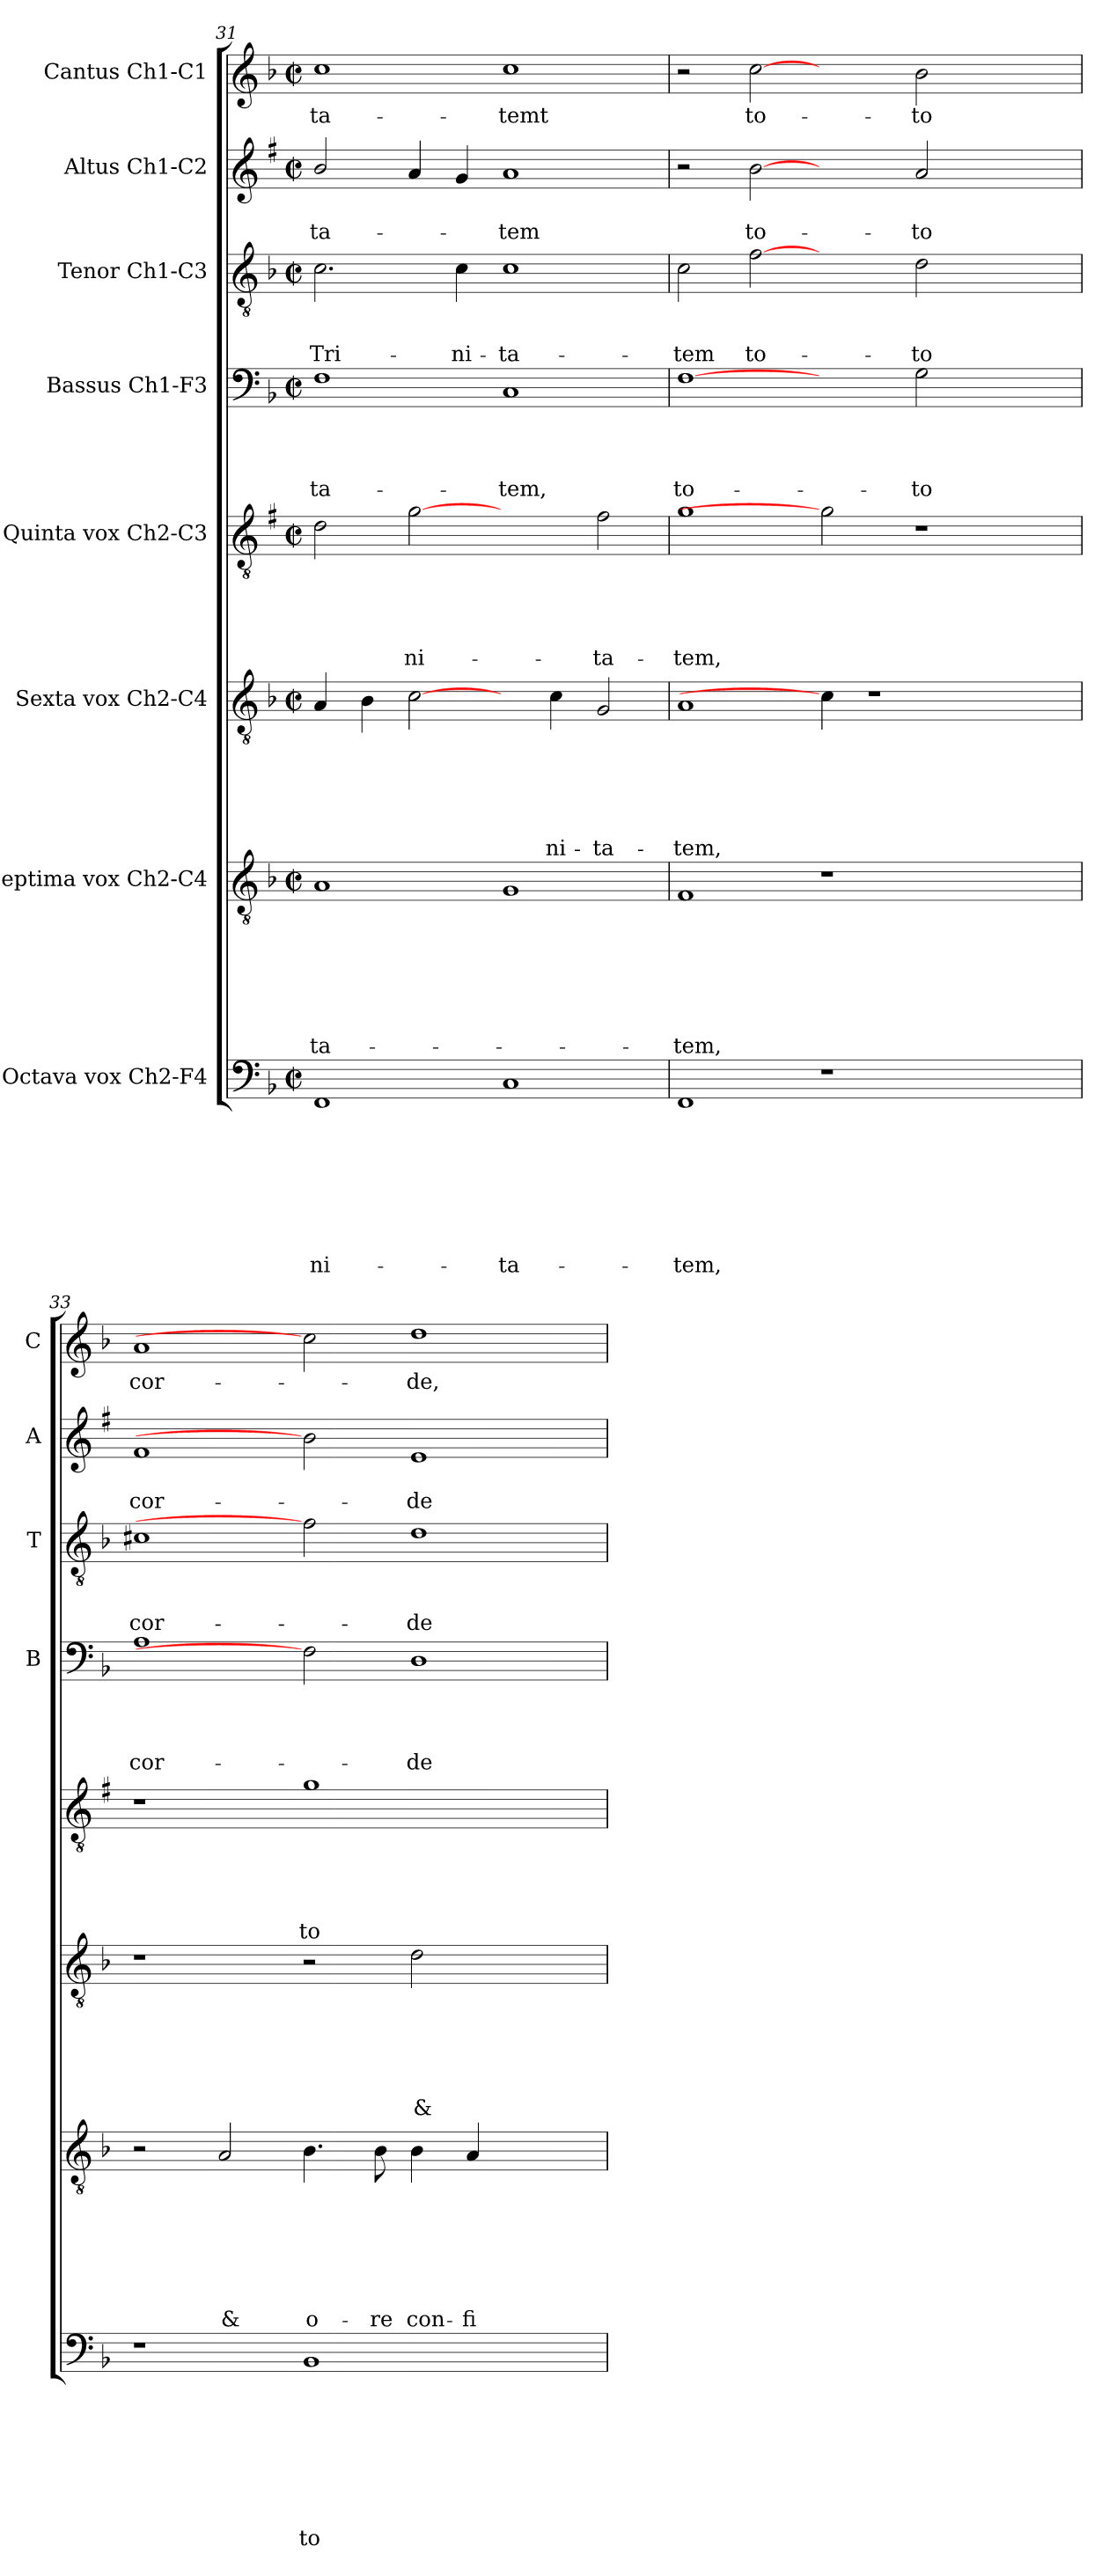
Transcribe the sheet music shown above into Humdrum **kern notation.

**kern	**text	**text	**text	**text	**text	**text	**text	**text	**kern	**text	**text	**text	**text	**text	**text	**text	**kern	**text	**text	**text	**text	**text	**text	**kern	**text	**text	**text	**text	**text	**kern	**text	**text	**text	**text	**kern	**text	**text	**text	**kern	**text	**text	**kern	**text
*part8	*part8	*part8	*part8	*part8	*part8	*part8	*part8	*part8	*part7	*part7	*part7	*part7	*part7	*part7	*part7	*part7	*part6	*part6	*part6	*part6	*part6	*part6	*part6	*part5	*part5	*part5	*part5	*part5	*part5	*part4	*part4	*part4	*part4	*part4	*part3	*part3	*part3	*part3	*part2	*part2	*part2	*part1	*part1
*staff8	*staff8	*staff8	*staff8	*staff8	*staff8	*staff8	*staff8	*staff8	*staff7	*staff7	*staff7	*staff7	*staff7	*staff7	*staff7	*staff7	*staff6	*staff6	*staff6	*staff6	*staff6	*staff6	*staff6	*staff5	*staff5	*staff5	*staff5	*staff5	*staff5	*staff4	*staff4	*staff4	*staff4	*staff4	*staff3	*staff3	*staff3	*staff3	*staff2	*staff2	*staff2	*staff1	*staff1
*I"Octava vox Ch2-F4	*	*	*	*	*	*	*	*	*I"Septima vox Ch2-C4	*	*	*	*	*	*	*	*I"Sexta vox Ch2-C4	*	*	*	*	*	*	*I"Quinta vox Ch2-C3	*	*	*	*	*	*I"Bassus Ch1-F3	*	*	*	*	*I"Tenor Ch1-C3	*	*	*	*I"Altus Ch1-C2	*	*	*I"Cantus Ch1-C1	*
*	*	*	*	*	*	*	*	*	*	*	*	*	*	*	*	*	*	*	*	*	*	*	*	*	*	*	*	*	*	*I'B	*	*	*	*	*I'T	*	*	*	*I'A	*	*	*I'C	*
*clefF4	*	*	*	*	*	*	*	*	*clefGv2	*	*	*	*	*	*	*	*clefGv2	*	*	*	*	*	*	*clefGv2	*	*	*	*	*	*clefF4	*	*	*	*	*clefGv2	*	*	*	*clefG2	*	*	*clefG2	*
*	*	*	*	*	*	*	*	*	*	*	*	*	*	*	*	*	*	*	*	*	*	*	*	*ITrd1c2	*	*	*	*	*	*	*	*	*	*	*	*	*	*	*ITrd1c2	*	*	*	*
*k[b-]	*	*	*	*	*	*	*	*	*k[b-]	*	*	*	*	*	*	*	*k[b-]	*	*	*	*	*	*	*k[b-]	*	*	*	*	*	*k[b-]	*	*	*	*	*k[b-]	*	*	*	*k[b-]	*	*	*k[b-]	*
*F:	*	*	*	*	*	*	*	*	*F:	*	*	*	*	*	*	*	*F:	*	*	*	*	*	*	*F:	*	*	*	*	*	*F:	*	*	*	*	*F:	*	*	*	*F:	*	*	*F:	*
*M2/2	*	*	*	*	*	*	*	*	*M2/2	*	*	*	*	*	*	*	*M2/2	*	*	*	*	*	*	*M2/2	*	*	*	*	*	*M2/2	*	*	*	*	*M2/2	*	*	*	*M2/2	*	*	*M2/2	*
*met(c|)	*	*	*	*	*	*	*	*	*met(c|)	*	*	*	*	*	*	*	*met(c|)	*	*	*	*	*	*	*met(c|)	*	*	*	*	*	*met(c|)	*	*	*	*	*met(c|)	*	*	*	*met(c|)	*	*	*met(c|)	*
=31	=31	=31	=31	=31	=31	=31	=31	=31	=31	=31	=31	=31	=31	=31	=31	=31	=31	=31	=31	=31	=31	=31	=31	=31	=31	=31	=31	=31	=31	=31	=31	=31	=31	=31	=31	=31	=31	=31	=31	=31	=31	=31	=31
!	!	!	!	!	!	!	!	!LO:LY:b	!	!	!	!	!	!	!	!LO:LY:b	!	!	!	!	!	!	!	!	!	!	!	!	!	!	!	!	!	!LO:LY:b	!	!	!	!LO:LY:b	!	!	!LO:LY:b	!	!LO:LY:b
1FF	.	.	.	.	.	.	.	-ni-	1A	.	.	.	.	.	.	-ta-	4A/	.	.	.	.	.	.	2c\	.	.	.	.	.	1F	.	.	.	-ta-	2.c\	.	.	Tri-	2a/	.	-ta-	1cc	-ta-
.	.	.	.	.	.	.	.	.	.	.	.	.	.	.	.	.	4B-\	.	.	.	.	.	.	.	.	.	.	.	.	.	.	.	.	.	.	.	.	.	.	.	.	.	.
!	!	!	!	!	!	!	!	!	!	!	!	!	!	!	!	!	!	!	!	!	!	!	!	!	!	!	!	!	!LO:LY:b	!	!	!	!	!	!	!	!	!	!	!	!	!	!
.	.	.	.	.	.	.	.	.	.	.	.	.	.	.	.	.	[2c\	.	.	.	.	.	.	[2f	.	.	.	.	-ni-	.	.	.	.	.	.	.	.	.	4g/	.	.	.	.
!	!	!	!	!	!	!	!	!	!	!	!	!	!	!	!	!	!	!	!	!	!	!	!	!	!	!	!	!	!	!	!	!	!	!	!	!	!	!LO:LY:b	!	!	!	!	!
.	.	.	.	.	.	.	.	.	.	.	.	.	.	.	.	.	.	.	.	.	.	.	.	.	.	.	.	.	.	.	.	.	.	.	4c\	.	.	-ni-	4f/	.	.	.	.
!	!	!	!	!	!	!	!	!LO:LY:b	!	!	!	!	!	!	!	!	!	!	!	!	!	!	!	!	!	!	!	!	!	!	!	!	!	!LO:LY:b	!	!	!	!LO:LY:b	!	!	!LO:LY:b	!	!LO:LY:b
1C	.	.	.	.	.	.	.	-ta-	1G	.	.	.	.	.	.	.	4ryy	.	.	.	.	.	.	2ryy	.	.	.	.	.	1C	.	.	.	-tem,	1c	.	.	-ta-	1g	.	-tem	1cc	-temt
!	!	!	!	!	!	!	!	!	!	!	!	!	!	!	!	!	!	!	!	!	!	!	!LO:LY:b	!	!	!	!	!	!	!	!	!	!	!	!	!	!	!	!	!	!	!	!
.	.	.	.	.	.	.	.	.	.	.	.	.	.	.	.	.	4c\	.	.	.	.	.	-ni-	.	.	.	.	.	.	.	.	.	.	.	.	.	.	.	.	.	.	.	.
!	!	!	!	!	!	!	!	!	!	!	!	!	!	!	!	!	!	!	!	!	!	!	!LO:LY:b	!	!	!	!	!	!LO:LY:b	!	!	!	!	!	!	!	!	!	!	!	!	!	!
.	.	.	.	.	.	.	.	.	.	.	.	.	.	.	.	.	2G/	.	.	.	.	.	-ta-	2e\	.	.	.	.	-ta-	.	.	.	.	.	.	.	.	.	.	.	.	.	.
=32	=32	=32	=32	=32	=32	=32	=32	=32	=32	=32	=32	=32	=32	=32	=32	=32	=32	=32	=32	=32	=32	=32	=32	=32	=32	=32	=32	=32	=32	=32	=32	=32	=32	=32	=32	=32	=32	=32	=32	=32	=32	=32	=32
!	!	!	!	!	!	!	!	!LO:LY:b	!	!	!	!	!	!	!	!LO:LY:b	!	!	!	!	!	!	!LO:LY:b	!	!	!	!	!	!LO:LY:b	!	!	!	!	!LO:LY:b	!	!	!	!LO:LY:b	!	!	!	!	!
1FF	.	.	.	.	.	.	.	-tem,	1F	.	.	.	.	.	.	-tem,	1A	.	.	.	.	.	-tem,	1f	.	.	.	.	-tem,	[1F	.	.	.	to-	2c\	.	.	-tem	2r	.	.	2r	.
!	!	!	!	!	!	!	!	!	!	!	!	!	!	!	!	!	!	!	!	!	!	!	!	!	!	!	!	!	!	!	!	!	!	!	!	!	!	!LO:LY:b	!	!	!LO:LY:b	!	!LO:LY:b
.	.	.	.	.	.	.	.	.	.	.	.	.	.	.	.	.	.	.	.	.	.	.	.	.	.	.	.	.	.	.	.	.	.	.	[2f	.	.	to-	[2a	.	to-	[2cc	to-
1r	.	.	.	.	.	.	.	.	1r	.	.	.	.	.	.	.	4c\]	.	.	.	.	.	.	2f]	.	.	.	.	.	2ryy	.	.	.	.	2ryy	.	.	.	2ryy	.	.	2ryy	.
.	.	.	.	.	.	.	.	.	.	.	.	.	.	.	.	.	1r	.	.	.	.	.	.	.	.	.	.	.	.	.	.	.	.	.	.	.	.	.	.	.	.	.	.
!	!	!	!	!	!	!	!	!	!	!	!	!	!	!	!	!	!	!	!	!	!	!	!	!	!	!	!	!	!	!	!	!	!	!LO:LY:b	!	!	!	!LO:LY:b	!	!	!LO:LY:b	!	!LO:LY:b
.	.	.	.	.	.	.	.	.	.	.	.	.	.	.	.	.	.	.	.	.	.	.	.	1r	.	.	.	.	.	2G\	.	.	.	-to	2d\	.	.	-to	2g/	.	-to	2b-\	-to
2ryy	.	.	.	.	.	.	.	.	2ryy	.	.	.	.	.	.	.	.	.	.	.	.	.	.	.	.	.	.	.	.	2ryy	.	.	.	.	2ryy	.	.	.	2ryy	.	.	2ryy	.
.	.	.	.	.	.	.	.	.	.	.	.	.	.	.	.	.	4ryy	.	.	.	.	.	.	.	.	.	.	.	.	.	.	.	.	.	.	.	.	.	.	.	.	.	.
!!LO:PB:g=z
=33	=33	=33	=33	=33	=33	=33	=33	=33	=33	=33	=33	=33	=33	=33	=33	=33	=33	=33	=33	=33	=33	=33	=33	=33	=33	=33	=33	=33	=33	=33	=33	=33	=33	=33	=33	=33	=33	=33	=33	=33	=33	=33	=33
!	!	!	!	!	!	!	!	!	!	!	!	!	!	!	!	!	!	!	!	!	!	!	!	!	!	!	!	!	!	!	!	!	!	!LO:LY:b	!	!	!	!LO:LY:b	!	!	!LO:LY:b	!	!LO:LY:b
1r	.	.	.	.	.	.	.	.	2r	.	.	.	.	.	.	.	1r	.	.	.	.	.	.	1r	.	.	.	.	.	1A	.	.	.	cor-	1c#X	.	.	cor-	1e	.	cor-	1a	cor-
!	!	!	!	!	!	!	!	!	!	!	!	!	!	!	!	!LO:LY:b	!	!	!	!	!	!	!	!	!	!	!	!	!	!	!	!	!	!	!	!	!	!	!	!	!	!	!
.	.	.	.	.	.	.	.	.	2A/	.	.	.	.	.	.	&	.	.	.	.	.	.	.	.	.	.	.	.	.	.	.	.	.	.	.	.	.	.	.	.	.	.	.
!	!	!	!	!	!	!	!	!LO:LY:b	!	!	!	!	!	!	!	!LO:LY:b	!	!	!	!	!	!	!	!	!	!	!	!	!LO:LY:b	!	!	!	!	!	!	!	!	!	!	!	!	!	!
1BB-	.	.	.	.	.	.	.	to-	4.B-\	.	.	.	.	.	.	o-	2r	.	.	.	.	.	.	1f	.	.	.	.	to-	2F]	.	.	.	.	2f]	.	.	.	2a]	.	.	2cc]	.
!	!	!	!	!	!	!	!	!	!	!	!	!	!	!	!	!LO:LY:b	!	!	!	!	!	!	!	!	!	!	!	!	!	!	!	!	!	!	!	!	!	!	!	!	!	!	!
.	.	.	.	.	.	.	.	.	8B-\	.	.	.	.	.	.	-re	.	.	.	.	.	.	.	.	.	.	.	.	.	.	.	.	.	.	.	.	.	.	.	.	.	.	.
!	!	!	!	!	!	!	!	!	!	!	!	!	!	!	!	!LO:LY:b	!	!	!	!	!	!	!LO:LY:b	!	!	!	!	!	!	!	!	!	!	!LO:LY:b	!	!	!	!LO:LY:b	!	!	!LO:LY:b	!	!LO:LY:b
.	.	.	.	.	.	.	.	.	4B-\	.	.	.	.	.	.	con-	2d\	.	.	.	.	.	&	.	.	.	.	.	.	1D	.	.	.	-de	1d	.	.	-de	1d	.	-de	1dd	-de,
!	!	!	!	!	!	!	!	!	!	!	!	!	!	!	!	!LO:LY:b	!	!	!	!	!	!	!	!	!	!	!	!	!	!	!	!	!	!	!	!	!	!	!	!	!	!	!
.	.	.	.	.	.	.	.	.	4A/	.	.	.	.	.	.	-fi-	.	.	.	.	.	.	.	.	.	.	.	.	.	.	.	.	.	.	.	.	.	.	.	.	.	.	.
2ryy	.	.	.	.	.	.	.	.	2ryy	.	.	.	.	.	.	.	2ryy	.	.	.	.	.	.	2ryy	.	.	.	.	.	.	.	.	.	.	.	.	.	.	.	.	.	.	.
=	=	=	=	=	=	=	=	=	=	=	=	=	=	=	=	=	=	=	=	=	=	=	=	=	=	=	=	=	=	=	=	=	=	=	=	=	=	=	=	=	=	=	=
*-	*-	*-	*-	*-	*-	*-	*-	*-	*-	*-	*-	*-	*-	*-	*-	*-	*-	*-	*-	*-	*-	*-	*-	*-	*-	*-	*-	*-	*-	*-	*-	*-	*-	*-	*-	*-	*-	*-	*-	*-	*-	*-	*-
